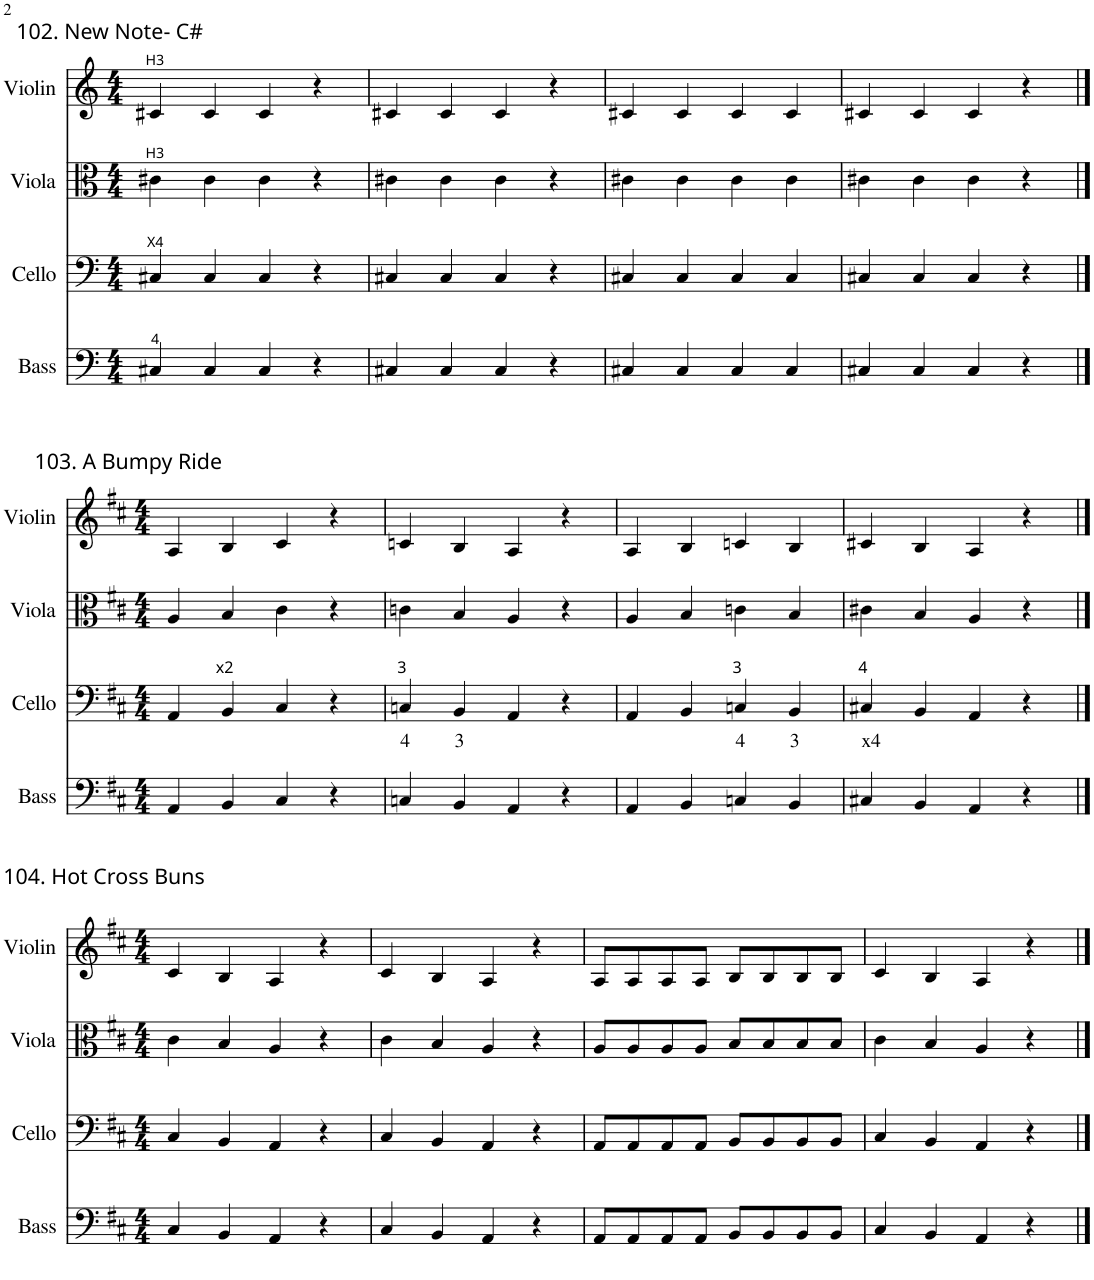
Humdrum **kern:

**kern	**kern	**text	**kern	**kern
*part4	*part3	*part3	*part2	*part1
*staff4	*staff3	*staff3	*staff2	*staff1
*I"Bass	*I"Cello	*	*I"Viola	*I"Violin
*I'B.	*	*	*I'Vla.	*I'Vln.
!!LO:PB:g=z
*clefF4	*clefF4	*	*clefC3	*clefG2
*Trd7c12	*	*	*	*
*k[]	*k[]	*	*k[]	*k[]
*M4/4	*M4/4	*	*M4/4	*M4/4
=1	=1	=1	=1	=1
!	!	!	!	!LO:TX:a:t=102. New Note- C#
4C#X/	4C#X/	.	4c#X\	4c#X/
4C#/	4C#/	.	4c#\	4c#/
4C#/	4C#/	.	4c#\	4c#/
4r	4r	.	4r	4r
=2	=2	=2	=2	=2
4C#X/	4C#X/	.	4c#X\	4c#X/
4C#/	4C#/	.	4c#\	4c#/
4C#/	4C#/	.	4c#\	4c#/
4r	4r	.	4r	4r
=3	=3	=3	=3	=3
4C#X/	4C#X/	.	4c#X\	4c#X/
4C#/	4C#/	.	4c#\	4c#/
4C#/	4C#/	.	4c#\	4c#/
4C#/	4C#/	.	4c#\	4c#/
=4	=4	=4	=4	=4
4C#X/	4C#X/	.	4c#X\	4c#X/
4C#/	4C#/	.	4c#\	4c#/
4C#/	4C#/	.	4c#\	4c#/
4r	4r	.	4r	4r
!!LO:LB:g=z
==1	==1	==1	==1	==1
*k[f#c#]	*k[f#c#]	*	*k[f#c#]	*k[f#c#]
*M4/4	*M4/4	*	*M4/4	*M4/4
!	!	!	!	!LO:TX:a:t=103. A Bumpy Ride
4AA/	4AA/	.	4A/	4A/
4BB/	4BB/	.	4B/	4B/
4C#/	4C#/	.	4c#\	4c#/
4r	4r	.	4r	4r
=2	=2	=2	=2	=2
!	!	!LO:LY:b	!	!
4Cn/	4Cn/	4	4cn\	4cn/
!	!	!LO:LY:b	!	!
4BB/	4BB/	3	4B/	4B/
4AA/	4AA/	.	4A/	4A/
4r	4r	.	4r	4r
=3	=3	=3	=3	=3
4AA/	4AA/	.	4A/	4A/
4BB/	4BB/	.	4B/	4B/
!	!	!LO:LY:b	!	!
4Cn/	4Cn/	4	4cn\	4cn/
!	!	!LO:LY:b	!	!
4BB/	4BB/	3	4B/	4B/
=4	=4	=4	=4	=4
!	!	!LO:LY:b	!	!
4C#X/	4C#X/	x4	4c#X\	4c#X/
4BB/	4BB/	.	4B/	4B/
4AA/	4AA/	.	4A/	4A/
4r	4r	.	4r	4r
!!LO:LB:g=z
==1	==1	==1	==1	==1
*k[f#c#]	*k[f#c#]	*	*k[f#c#]	*k[f#c#]
*M4/4	*M4/4	*	*M4/4	*M4/4
!	!	!	!	!LO:TX:a:t=104. Hot Cross Buns
4C#/	4C#/	.	4c#\	4c#/
4BB/	4BB/	.	4B/	4B/
4AA/	4AA/	.	4A/	4A/
4r	4r	.	4r	4r
=2	=2	=2	=2	=2
4C#/	4C#/	.	4c#\	4c#/
4BB/	4BB/	.	4B/	4B/
4AA/	4AA/	.	4A/	4A/
4r	4r	.	4r	4r
=3	=3	=3	=3	=3
8AA/L	8AA/L	.	8A/L	8A/L
8AA/	8AA/	.	8A/	8A/
8AA/	8AA/	.	8A/	8A/
8AA/J	8AA/J	.	8A/J	8A/J
8BB/L	8BB/L	.	8B/L	8B/L
8BB/	8BB/	.	8B/	8B/
8BB/	8BB/	.	8B/	8B/
8BB/J	8BB/J	.	8B/J	8B/J
=4	=4	=4	=4	=4
4C#/	4C#/	.	4c#\	4c#/
4BB/	4BB/	.	4B/	4B/
4AA/	4AA/	.	4A/	4A/
4r	4r	.	4r	4r
==	==	==	==	==
*-	*-	*-	*-	*-
